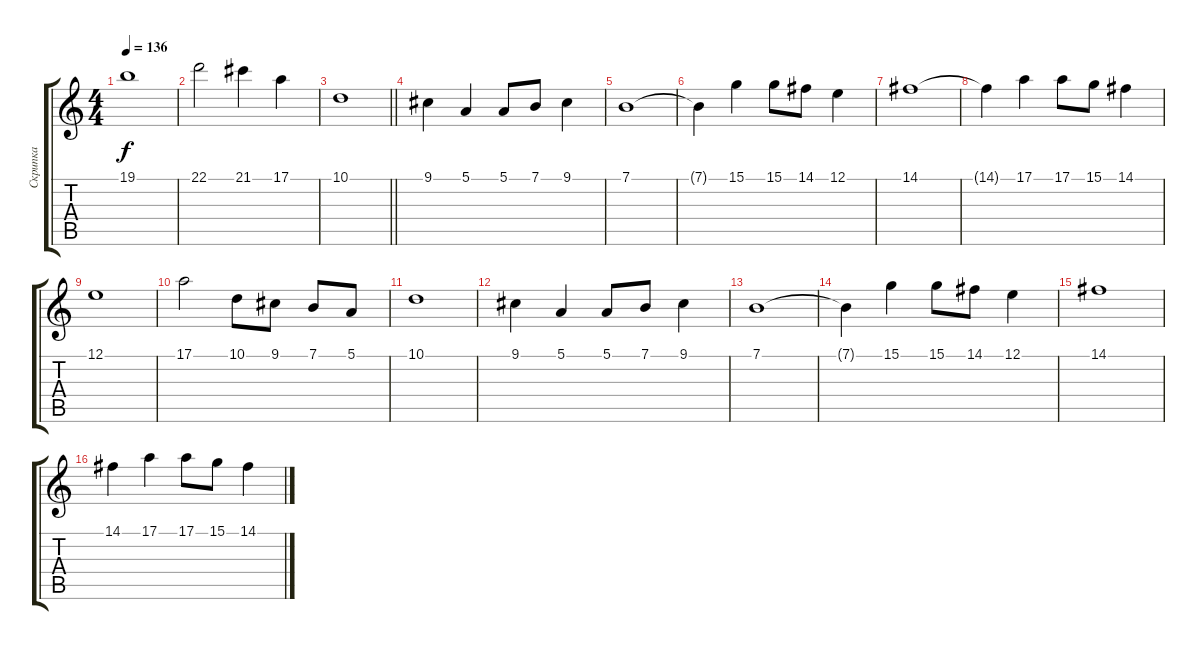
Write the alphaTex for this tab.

\track ("Скрипка " "Скрипка ") {instrument violin}
\staff {score tabs}
\tuning (E4 B3 G3 D3 A2 E2) {hide}
\ts (4 4)
\tempo 136
\clef g2
\ks c
19.1.1{dy f} |
22.1.2 21.1.4 17.1.4 |
\barLineRight lightlight
10.1.1 |
9.1.4 5.1.4 5.1.8 7.1.8 9.1.4 |
7.1.1 |
7.1{t}.4 15.1.4 15.1.8 14.1.8 12.1.4 |
14.1.1 |
14.1{t}.4 17.1.4 17.1.8 15.1.8 14.1.4 |
12.1.1 |
17.1.2 10.1.8 9.1.8 7.1.8 5.1.8 |
10.1.1 |
9.1.4 5.1.4 5.1.8 7.1.8 9.1.4 |
7.1.1 |
7.1{t}.4 15.1.4 15.1.8 14.1.8 12.1.4 |
14.1.1 |
14.1.4 17.1.4 17.1.8 15.1.8 14.1.4
